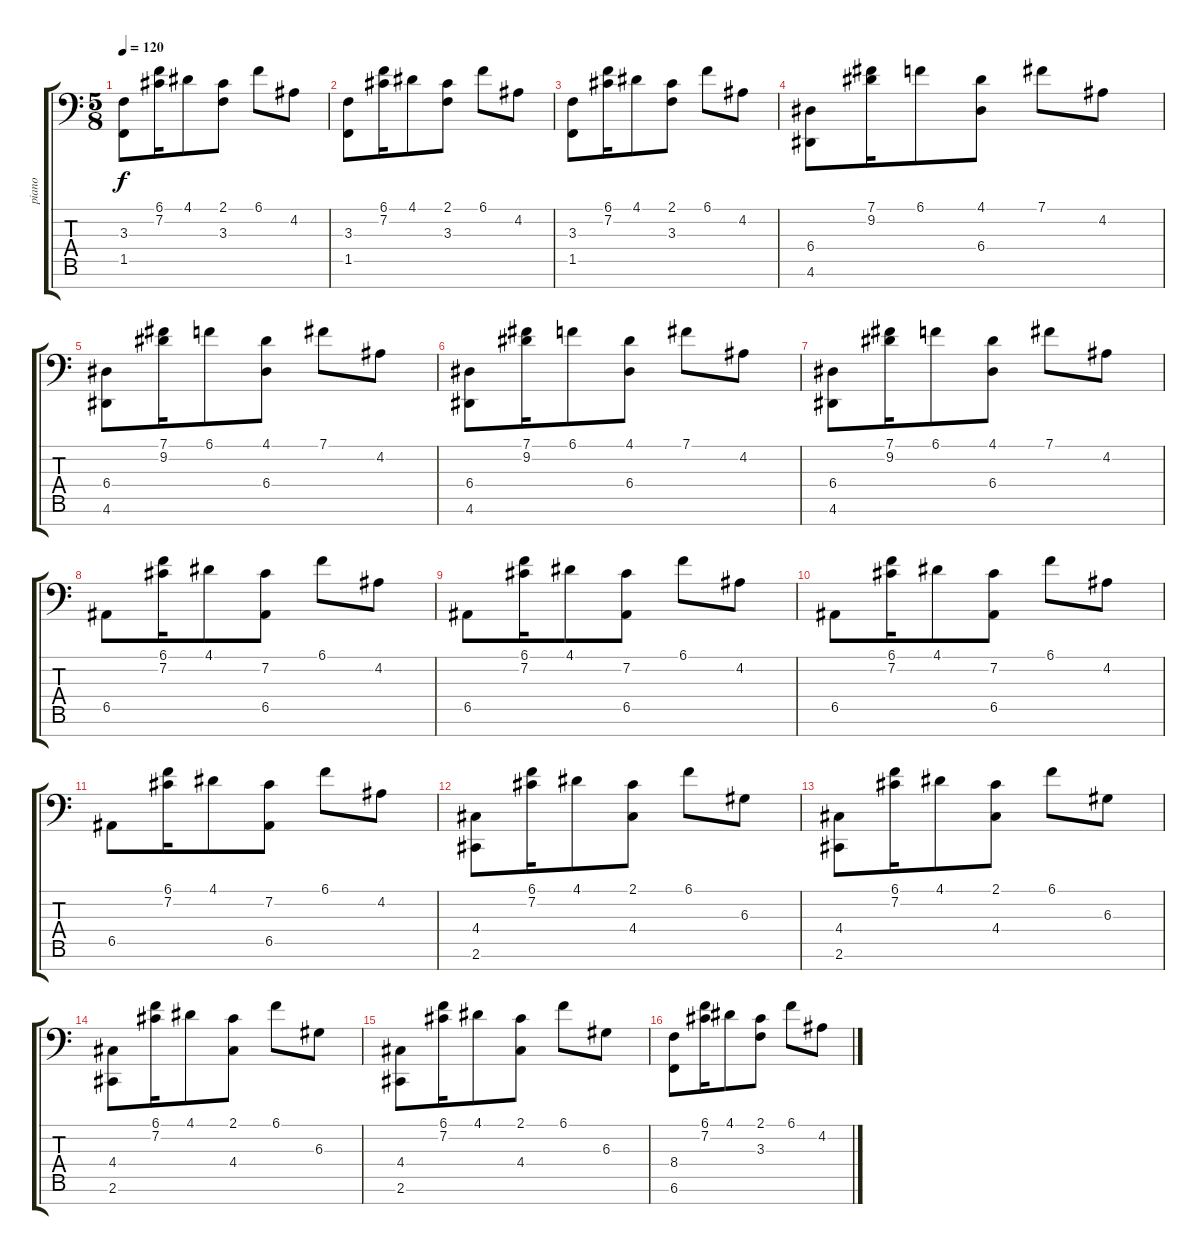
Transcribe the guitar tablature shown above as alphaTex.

\track ("piano" "piano") {instrument electricgrandpiano}
\staff {score tabs}
\tuning (B3 Gb3 D3 A2 E2 B1 Gb1) {hide}
\ts (5 8)
\tempo 120
\clef f4
\ks c
(3.3 1.5).8{dy f} (6.1 7.2).16 4.1.8 (2.1 3.3).8 6.1.8 4.2.8 |
(3.3 1.5).8 (6.1 7.2).16 4.1.8 (2.1 3.3).8 6.1.8 4.2.8 |
(3.3 1.5).8 (6.1 7.2).16 4.1.8 (2.1 3.3).8 6.1.8 4.2.8 |
(6.4 4.6).8 (7.1 9.2).16 6.1.8 (4.1 6.4).8 7.1.8 4.2.8 |
(6.4 4.6).8 (7.1 9.2).16 6.1.8 (4.1 6.4).8 7.1.8 4.2.8 |
(6.4 4.6).8 (7.1 9.2).16 6.1.8 (4.1 6.4).8 7.1.8 4.2.8 |
(6.4 4.6).8 (7.1 9.2).16 6.1.8 (4.1 6.4).8 7.1.8 4.2.8 |
6.5.8 (6.1 7.2).16 4.1.8 (7.2 6.5).8 6.1.8 4.2.8 |
6.5.8 (6.1 7.2).16 4.1.8 (7.2 6.5).8 6.1.8 4.2.8 |
6.5.8 (6.1 7.2).16 4.1.8 (7.2 6.5).8 6.1.8 4.2.8 |
6.5.8 (6.1 7.2).16 4.1.8 (7.2 6.5).8 6.1.8 4.2.8 |
(4.4 2.6).8 (6.1 7.2).16 4.1.8 (2.1 4.4).8 6.1.8 6.3.8 |
(4.4 2.6).8 (6.1 7.2).16 4.1.8 (2.1 4.4).8 6.1.8 6.3.8 |
(4.4 2.6).8 (6.1 7.2).16 4.1.8 (2.1 4.4).8 6.1.8 6.3.8 |
(4.4 2.6).8 (6.1 7.2).16 4.1.8 (2.1 4.4).8 6.1.8 6.3.8 |
(8.4 6.6).8 (6.1 7.2).16 4.1.8 (2.1 3.3).8 6.1.8 4.2.8
